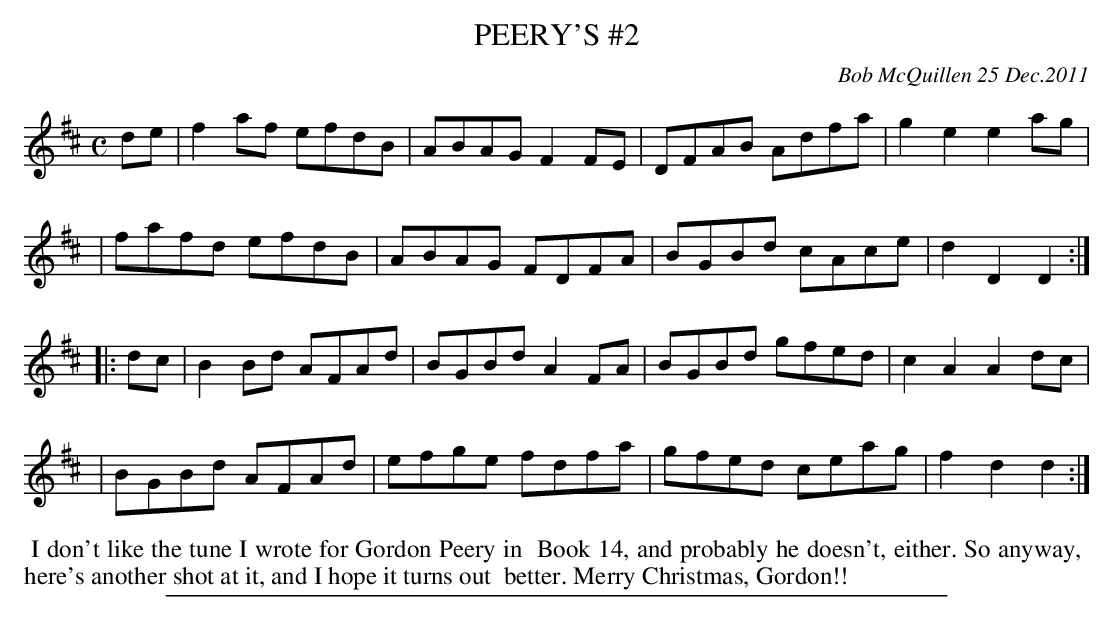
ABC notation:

X:1
T: PEERY'S #2
C: Bob McQuillen 25 Dec.2011
M: C
L: 1/8
K: D
de \
| f2af efdB | ABAG F2FE | DFAB Adfa | g2e2 e2ag |
| fafd efdB | ABAG FDFA | BGBd cAce | d2D2 D2 :|
|: dc \
| B2Bd AFAd | BGBd A2FA | BGBd gfed | c2A2 A2dc |
| BGBd AFAd | efge fdfa | gfed ceag | f2d2 d2 :|
